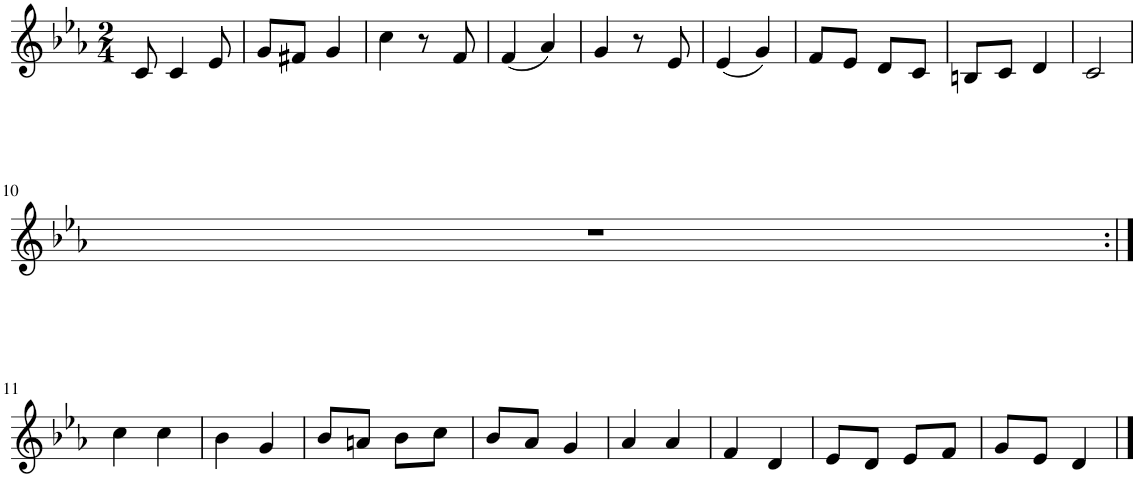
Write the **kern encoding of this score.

**kern
*part1
*staff1
*I"Voice
*clefG2
*k[b-e-a-]
*M2/4
=1
8c/
4c/
8e-/
=2
8g/L
8f#X/J
4g/
=3
4cc\
8r
8f/
=4
(4f/
4a-/)
=5
4g/
8r
8e-/
=6
(4e-/
4g/)
=7
8f/L
8e-/J
8d/L
8c/J
=8
8Bn/L
8c/J
4d/
=9
2c/
!!LO:LB:g=z
=10
2r
!!LO:LB:g=z
=11:|!
4cc\
4cc\
=12
4b-\
4g/
=13
8b-/L
8an/J
8b-\L
8cc\J
=14
8b-/L
8a-/J
4g/
=15
4a-/
4a-/
=16
4f/
4d/
=17
8e-/L
8d/J
8e-/L
8f/J
=18
8g/L
8e-/J
4d/
==
*-
